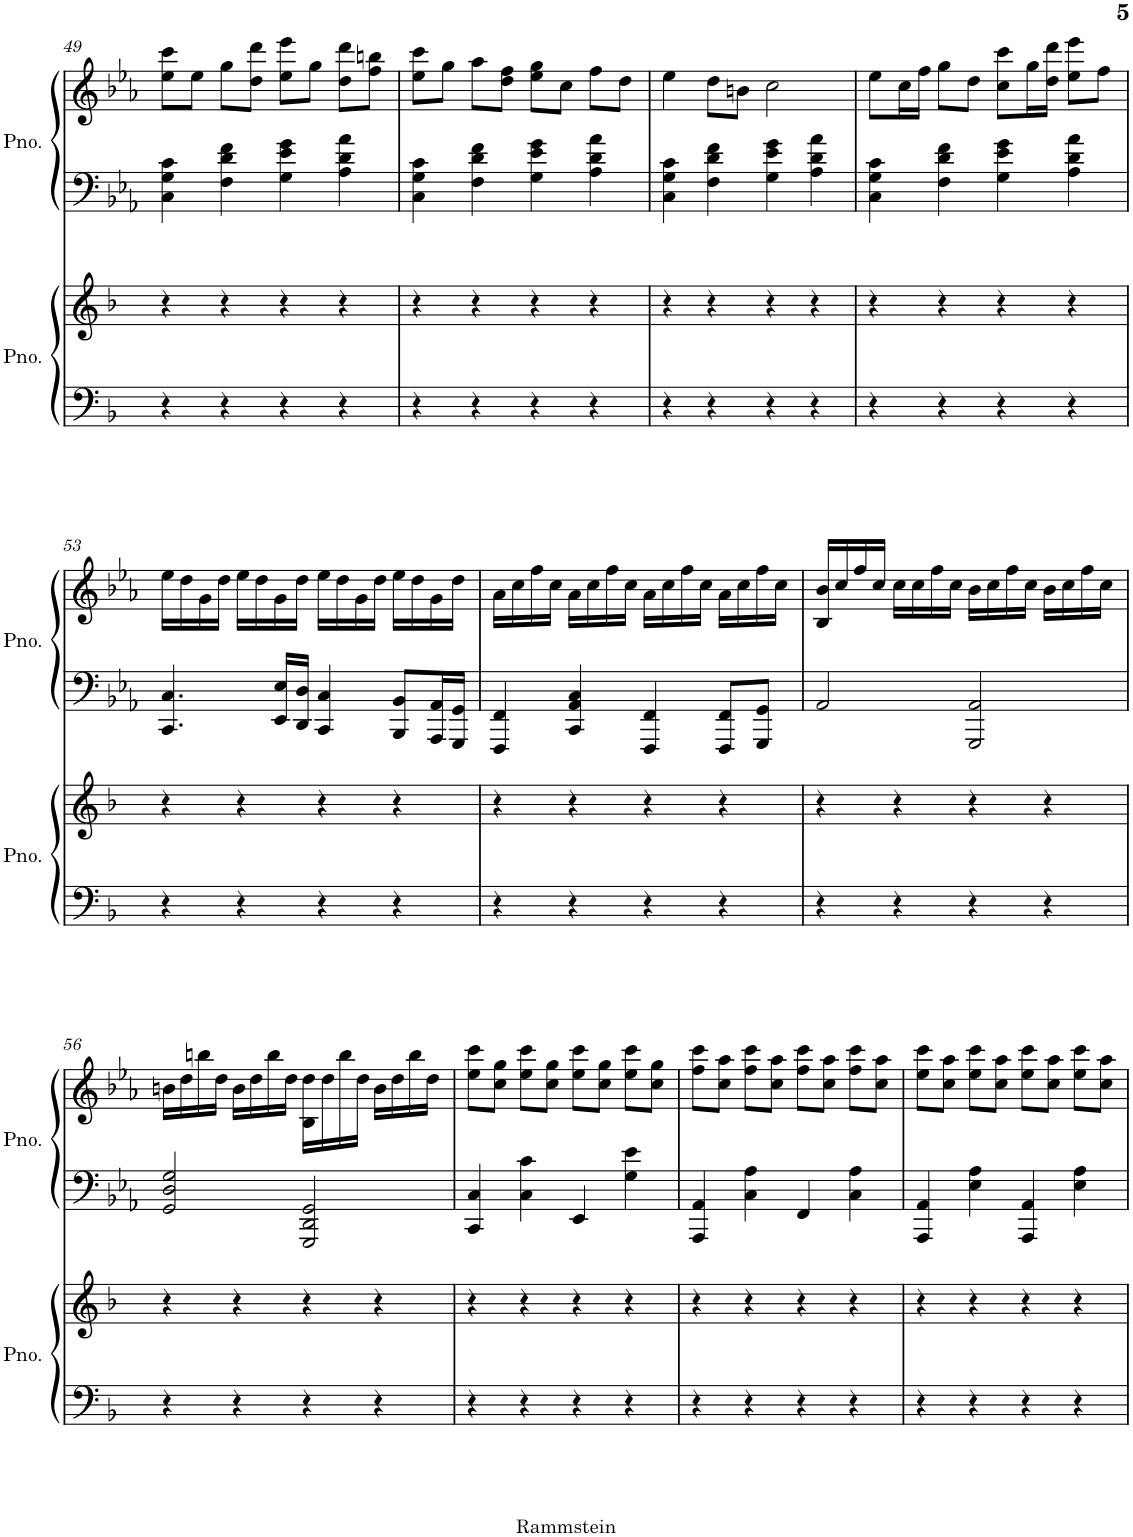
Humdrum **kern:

**kern	**kern	**kern	**kern
*part2	*part2	*part1	*part1
*staff4	*staff3	*staff2	*staff1
*I"Piano	*	*I"Grand Piano	*
*I'Pno.	*	*I'Pno.	*
!!LO:PB:g=z
*clefF4	*clefG2	*clefF4	*clefG2
*k[b-]	*k[b-]	*k[b-e-a-]	*k[b-e-a-]
*M4/4	*M4/4	*M4/4	*M4/4
=49	=49	=49	=49
4r	4r	4C\ 4G\ 4c\	8ee-\ 8ccc\L
.	.	.	8ee-\J
4r	4r	4F\ 4d\ 4f\	8gg\L
.	.	.	8dd\ 8ddd\J
4r	4r	4G\ 4e-\ 4g\	8ee-\ 8eee-\L
.	.	.	8gg\J
4r	4r	4A-\ 4d\ 4a-\	8dd\ 8ddd\L
.	.	.	8ff\ 8bbn\J
=50	=50	=50	=50
4r	4r	4C\ 4G\ 4c\	8ee-\ 8ccc\L
.	.	.	8gg\J
4r	4r	4F\ 4d\ 4f\	8aa-\L
.	.	.	8dd\ 8ff\J
4r	4r	4G\ 4e-\ 4g\	8ee-\ 8gg\L
.	.	.	8cc\J
4r	4r	4A-\ 4d\ 4a-\	8ff\L
.	.	.	8dd\J
=51	=51	=51	=51
4r	4r	4C\ 4G\ 4c\	4ee-\
4r	4r	4F\ 4d\ 4f\	8dd\L
.	.	.	8bn\J
4r	4r	4G\ 4e-\ 4g\	2cc\
4r	4r	4A-\ 4d\ 4a-\	.
=52	=52	=52	=52
4r	4r	4C\ 4G\ 4c\	8ee-\L
.	.	.	16cc\L
.	.	.	16ff\JJ
4r	4r	4F\ 4d\ 4f\	8gg\L
.	.	.	8dd\J
4r	4r	4G\ 4e-\ 4g\	8cc\ 8ccc\L
.	.	.	16gg\L
.	.	.	16dd\ 16ddd\JJ
4r	4r	4A-\ 4d\ 4a-\	8ee-\ 8eee-\L
.	.	.	8ff\J
!!LO:LB:g=z
=53	=53	=53	=53
4r	4r	4.CC/ 4.C/	16ee-\LL
.	.	.	16dd\
.	.	.	16g\
.	.	.	16dd\JJ
4r	4r	.	16ee-\LL
.	.	.	16dd\
.	.	16EE-/ 16E-/LL	16g\
.	.	16DD/ 16D/JJ	16dd\JJ
4r	4r	4CC/ 4C/	16ee-\LL
.	.	.	16dd\
.	.	.	16g\
.	.	.	16dd\JJ
4r	4r	8BBB-/ 8BB-/L	16ee-\LL
.	.	.	16dd\
.	.	16AAA-/ 16AA-/L	16g\
.	.	16GGG/ 16GG/JJ	16dd\JJ
=54	=54	=54	=54
4r	4r	4FFF/ 4FF/	16a-\LL
.	.	.	16cc\
.	.	.	16ff\
.	.	.	16cc\JJ
4r	4r	4CC/ 4AA-/ 4C/	16a-\LL
.	.	.	16cc\
.	.	.	16ff\
.	.	.	16cc\JJ
4r	4r	4FFF/ 4FF/	16a-\LL
.	.	.	16cc\
.	.	.	16ff\
.	.	.	16cc\JJ
4r	4r	8FFF/ 8FF/L	16a-\LL
.	.	.	16cc\
.	.	8GGG/ 8GG/J	16ff\
.	.	.	16cc\JJ
=55	=55	=55	=55
4r	4r	2AA-/	16B-/ 16b-/LL
.	.	.	16cc/
.	.	.	16ff/
.	.	.	16cc/JJ
4r	4r	.	16cc\LL
.	.	.	16cc\
.	.	.	16ff\
.	.	.	16cc\JJ
4r	4r	2GGG/ 2AA-/	16b-\LL
.	.	.	16cc\
.	.	.	16ff\
.	.	.	16cc\JJ
4r	4r	.	16b-\LL
.	.	.	16cc\
.	.	.	16ff\
.	.	.	16cc\JJ
!!LO:LB:g=z
=56	=56	=56	=56
4r	4r	2GG/ 2D/ 2G/	16bn\LL
.	.	.	16dd\
.	.	.	16bbn\
.	.	.	16dd\JJ
4r	4r	.	16b\LL
.	.	.	16dd\
.	.	.	16bb\
.	.	.	16dd\JJ
4r	4r	2GGG/ 2DD/ 2GG/	16B-\ 16dd\LL
.	.	.	16dd\
.	.	.	16bb\
.	.	.	16dd\JJ
4r	4r	.	16b\LL
.	.	.	16dd\
.	.	.	16bb\
.	.	.	16dd\JJ
=57	=57	=57	=57
4r	4r	4CC/ 4C/	8ee-\ 8ccc\L
.	.	.	8cc\ 8gg\J
4r	4r	4C\ 4c\	8ee-\ 8ccc\L
.	.	.	8cc\ 8gg\J
4r	4r	4EE-/	8ee-\ 8ccc\L
.	.	.	8cc\ 8gg\J
4r	4r	4G\ 4e-\	8ee-\ 8ccc\L
.	.	.	8cc\ 8gg\J
=58	=58	=58	=58
4r	4r	4AAA-/ 4AA-/	8ff\ 8ccc\L
.	.	.	8cc\ 8aa-\J
4r	4r	4C\ 4A-\	8ff\ 8ccc\L
.	.	.	8cc\ 8aa-\J
4r	4r	4FF/	8ff\ 8ccc\L
.	.	.	8cc\ 8aa-\J
4r	4r	4C\ 4A-\	8ff\ 8ccc\L
.	.	.	8cc\ 8aa-\J
=59	=59	=59	=59
4r	4r	4AAA-/ 4AA-/	8ee-\ 8ccc\L
.	.	.	8cc\ 8aa-\J
4r	4r	4E-\ 4A-\	8ee-\ 8ccc\L
.	.	.	8cc\ 8aa-\J
4r	4r	4AAA-/ 4AA-/	8ee-\ 8ccc\L
.	.	.	8cc\ 8aa-\J
4r	4r	4E-\ 4A-\	8ee-\ 8ccc\L
.	.	.	8cc\ 8aa-\J
=	=	=	=
*-	*-	*-	*-
